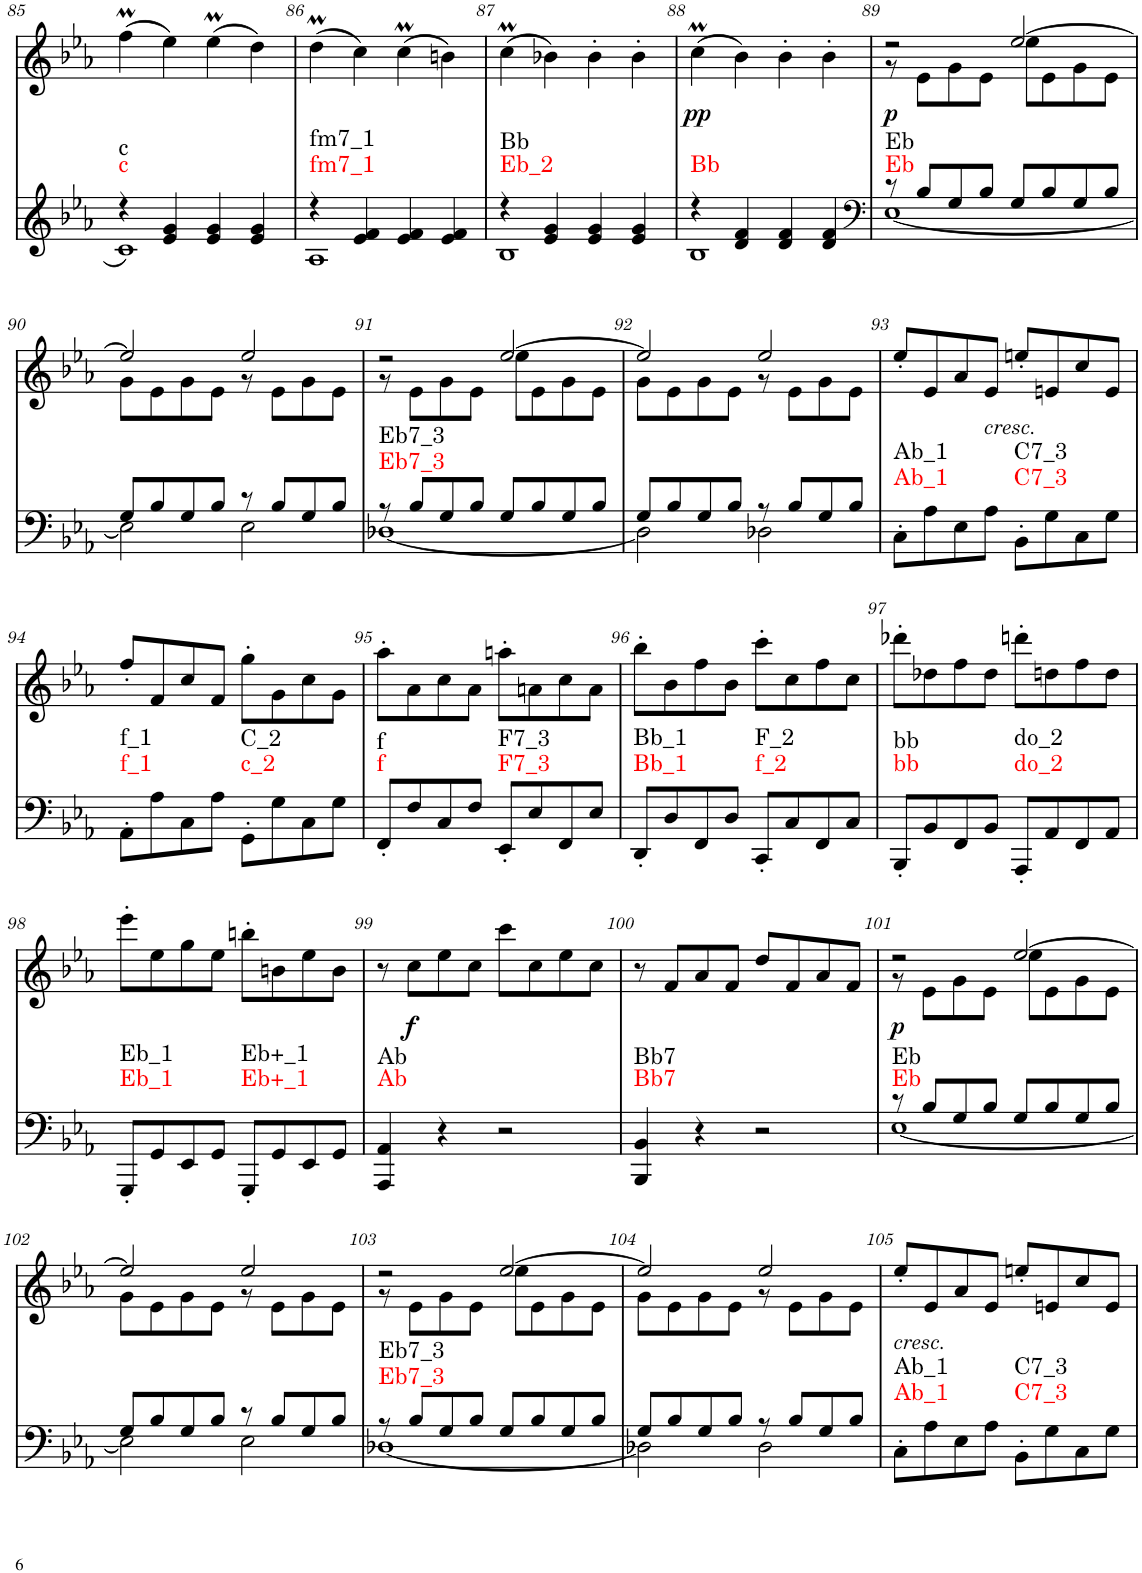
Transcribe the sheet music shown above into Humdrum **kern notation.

**kern	**harte	**kern	**text	**dynam
*part2	*part2	*part1	*part1	*part1
*staff2	*	*staff1	*staff1	*staff1
*I"piano	*	*I"piano	*	*
*I'Pno	*	*I'Pno	*	*
!!LO:PB:g=z
*clefG2	*	*clefG2	*	*
*k[b-e-a-]	*	*k[b-e-a-]	*	*
*c:	*	*c:	*	*
*M2/2	*	*M2/2	*	*
*met(c|)	*	*met(c|)	*	*
=85	=85	=85	=85	=85
*^	*	*	*	*
!	!	!LO:H:n=1:kt=c	!	!	!
!	!	!LO:H:n=2:kt=c	!	!	!
4r	1c	N N	(4ffM\	.	.
4e-/ 4g/	.	.	4ee-\)	.	.
4e-/ 4g/	.	.	(4ee-M\	.	.
4e-/ 4g/	.	.	4dd\)	.	.
=86	=86	=86	=86	=86	=86
!	!	!LO:H:n=1:kt=fm7_1	!	!	!
!	!	!LO:H:n=2:kt=fm7_1	!	!	!
4r	1A-	N N	(4ddm\	.	.
4e-/ 4f/	.	.	4cc\)	.	.
4e-/ 4f/	.	.	(4ccM\	.	.
4e-/ 4f/	.	.	4bn\)	.	.
=87	=87	=87	=87	=87	=87
!	!	!LO:H:n=1:kt=Eb_2	!	!	!
!	!	!LO:H:n=2:kt=Bb	!	!	!
4r	1B-	N N	(4ccM\	.	.
4e-/ 4g/	.	.	4b-X\)	.	.
4e-/ 4g/	.	.	4b-'\	.	.
4e-/ 4g/	.	.	4b-'\	.	.
=88	=88	=88	=88	=88	=88
!	!	!LO:H:kt=Bb	!	!LO:LY:b	!LO:DY:b
4r	1B-	N	(4ccM\	pp	pp
4d/ 4f/	.	.	4b-\)	.	.
4d/ 4f/	.	.	4b-'\	.	.
4d/ 4f/	.	.	4b-'\	.	.
=89	=89	=89	=89	=89	=89
*clefF4	*	*	*	*	*
*	*	*	*^	*	*
!	!	!LO:H:n=1:kt=Eb	!	!	!	!LO:DY:b
!	!	!LO:H:n=2:kt=Eb	!	!	!	!
8r	[1E-	N N	2r	8r	.	p
!	!	!	!	!	!LO:LY:b	!
8B-/L	.	.	.	8e-\L	p	.
8G/	.	.	.	8g\	.	.
8B-/J	.	.	.	8e-\J	.	.
8G/L	.	.	[2ee-/	8ee-\L	.	.
8B-/	.	.	.	8e-\	.	.
8G/	.	.	.	8g\	.	.
8B-/J	.	.	.	8e-\J	.	.
!!LO:LB:g=z	!!
=90	=90	=90	=90	=90	=90	=90
8G/L	2E-\]	.	2ee-/]	8g\L	.	.
8B-/	.	.	.	8e-\	.	.
8G/	.	.	.	8g\	.	.
8B-/J	.	.	.	8e-\J	.	.
8r	2E-\	.	2ee-/	8r	.	.
8B-/L	.	.	.	8e-\L	.	.
8G/	.	.	.	8g\	.	.
8B-/J	.	.	.	8e-\J	.	.
=91	=91	=91	=91	=91	=91	=91
!	!	!LO:H:n=1:kt=Eb7_3	!	!	!	!
!	!	!LO:H:n=2:kt=Eb7_3	!	!	!	!
8r	[1D-X	N N	2r	8r	.	.
8B-/L	.	.	.	8e-\L	.	.
8G/	.	.	.	8g\	.	.
8B-/J	.	.	.	8e-\J	.	.
8G/L	.	.	[2ee-/	8ee-\L	.	.
8B-/	.	.	.	8e-\	.	.
8G/	.	.	.	8g\	.	.
8B-/J	.	.	.	8e-\J	.	.
=92	=92	=92	=92	=92	=92	=92
8G/L	2D-\]	.	2ee-/]	8g\L	.	.
8B-/	.	.	.	8e-\	.	.
8G/	.	.	.	8g\	.	.
8B-/J	.	.	.	8e-\J	.	.
8r	2D-X\	.	2ee-/	8r	.	.
8B-/L	.	.	.	8e-\L	.	.
8G/	.	.	.	8g\	.	.
8B-/J	.	.	.	8e-\J	.	.
*v	*v	*	*	*	*	*
=93	=93	=93	=93	=93	=93
!	!LO:H:n=1:kt=Ab_1	!	!	!	!
!	!LO:H:n=2:kt=Ab_1	!	!	!	!
*	*	*v	*v	*	*
8C'\L	N N	8ee-'/L	.	.
8A-\	.	8e-/	.	.
8E-\	.	8a-/	.	.
!	!	!LO:TX:b:i:t=cresc.	!	!
8A-\J	.	8e-/J	.	.
!	!LO:H:n=1:kt=C7_3	!	!	!
!	!LO:H:n=2:kt=C7_3	!	!	!
8BB-'\L	N N	8een'/L	.	.
8G\	.	8en/	.	.
8C\	.	8cc/	.	.
8G\J	.	8e/J	.	.
!!LO:LB:g=z
=94	=94	=94	=94	=94
!	!LO:H:n=1:kt=f_1	!	!	!
!	!LO:H:n=2:kt=f_1	!	!	!
8AA-'\L	N N	8ff'/L	.	.
8A-\	.	8f/	.	.
8C\	.	8cc/	.	.
8A-\J	.	8f/J	.	.
!	!LO:H:n=1:kt=c_2	!	!	!
!	!LO:H:n=2:kt=C_2	!	!	!
8GG'\L	N N	8gg'\L	.	.
8G\	.	8g\	.	.
8C\	.	8cc\	.	.
8G\J	.	8g\J	.	.
=95	=95	=95	=95	=95
!	!LO:H:n=1:kt=f	!	!	!
!	!LO:H:n=2:kt=f	!	!	!
8FF'/L	N N	8aa-'\L	.	.
8F/	.	8a-\	.	.
8C/	.	8cc\	.	.
8F/J	.	8a-\J	.	.
!	!LO:H:n=1:kt=F7_3	!	!	!
!	!LO:H:n=2:kt=F7_3	!	!	!
8EE-'/L	N N	8aan'\L	.	.
8E-/	.	8an\	.	.
8FF/	.	8cc\	.	.
8E-/J	.	8a\J	.	.
=96	=96	=96	=96	=96
!	!LO:H:n=1:kt=Bb_1	!	!	!
!	!LO:H:n=2:kt=Bb_1	!	!	!
8DD'/L	N N	8bb-'\L	.	.
8D/	.	8b-\	.	.
8FF/	.	8ff\	.	.
8D/J	.	8b-\J	.	.
!	!LO:H:n=1:kt=f_2	!	!	!
!	!LO:H:n=2:kt=F_2	!	!	!
8CC'/L	N N	8ccc'\L	.	.
8C/	.	8cc\	.	.
8FF/	.	8ff\	.	.
8C/J	.	8cc\J	.	.
=97	=97	=97	=97	=97
!	!LO:H:n=1:kt=bb	!	!	!
!	!LO:H:n=2:kt=bb	!	!	!
8BBB-'/L	N N	8ddd-X'\L	.	.
8BB-/	.	8dd-X\	.	.
8FF/	.	8ff\	.	.
8BB-/J	.	8dd-\J	.	.
!	!LO:H:n=1:kt=do_2	!	!	!
!	!LO:H:n=2:kt=do_2	!	!	!
8AAA-'/L	N N	8dddn'\L	.	.
8AA-/	.	8ddn\	.	.
8FF/	.	8ff\	.	.
8AA-/J	.	8dd\J	.	.
!!LO:LB:g=z
=98	=98	=98	=98	=98
!	!LO:H:n=1:kt=Eb_1	!	!	!
!	!LO:H:n=2:kt=Eb_1	!	!	!
8GGG'/L	N N	8eee-'\L	.	.
8GG/	.	8ee-\	.	.
8EE-/	.	8gg\	.	.
8GG/J	.	8ee-\J	.	.
!	!LO:H:n=1:kt=Eb+_1	!	!	!
!	!LO:H:n=2:kt=Eb+_1	!	!	!
8GGG'/L	N N	8bbn'\L	.	.
8GG/	.	8bn\	.	.
8EE-/	.	8ee-\	.	.
8GG/J	.	8b\J	.	.
=99	=99	=99	=99	=99
!	!LO:H:n=1:kt=Ab	!	!	!
!	!LO:H:n=2:kt=Ab	!	!	!
4AAA-/ 4AA-/	N N	8r	.	.
!	!	!	!LO:LY:b	!LO:DY:b
.	.	8cc\L	f	f
4r	.	8ee-\	.	.
.	.	8cc\J	.	.
2r	.	8ccc\L	.	.
.	.	8cc\	.	.
.	.	8ee-\	.	.
.	.	8cc\J	.	.
=100	=100	=100	=100	=100
!	!LO:H:n=1:kt=Bb7	!	!	!
!	!LO:H:n=2:kt=Bb7	!	!	!
4BBB-/ 4BB-/	N N	8r	.	.
.	.	8f/L	.	.
4r	.	8a-/	.	.
.	.	8f/J	.	.
2r	.	8dd/L	.	.
.	.	8f/	.	.
.	.	8a-/	.	.
.	.	8f/J	.	.
=101	=101	=101	=101	=101
*^	*	*^	*	*
!	!	!LO:H:n=1:kt=Eb	!	!	!	!LO:DY:b
!	!	!LO:H:n=2:kt=Eb	!	!	!	!
8r	[1E-	N N	2r	8r	.	p
!	!	!	!	!	!LO:LY:b	!
8B-/L	.	.	.	8e-\L	p	.
8G/	.	.	.	8g\	.	.
8B-/J	.	.	.	8e-\J	.	.
8G/L	.	.	[2ee-/	8ee-\L	.	.
8B-/	.	.	.	8e-\	.	.
8G/	.	.	.	8g\	.	.
8B-/J	.	.	.	8e-\J	.	.
!!LO:LB:g=z	!!
=102	=102	=102	=102	=102	=102	=102
8G/L	2E-\]	.	2ee-/]	8g\L	.	.
8B-/	.	.	.	8e-\	.	.
8G/	.	.	.	8g\	.	.
8B-/J	.	.	.	8e-\J	.	.
8r	2E-\	.	2ee-/	8r	.	.
8B-/L	.	.	.	8e-\L	.	.
8G/	.	.	.	8g\	.	.
8B-/J	.	.	.	8e-\J	.	.
=103	=103	=103	=103	=103	=103	=103
!	!	!LO:H:n=1:kt=Eb7_3	!	!	!	!
!	!	!LO:H:n=2:kt=Eb7_3	!	!	!	!
8r	[1D-X	N N	2r	8r	.	.
8B-/L	.	.	.	8e-\L	.	.
8G/	.	.	.	8g\	.	.
8B-/J	.	.	.	8e-\J	.	.
8G/L	.	.	[2ee-/	8ee-\L	.	.
8B-/	.	.	.	8e-\	.	.
8G/	.	.	.	8g\	.	.
8B-/J	.	.	.	8e-\J	.	.
=104	=104	=104	=104	=104	=104	=104
8G/L	2D-X\]	.	2ee-/]	8g\L	.	.
8B-/	.	.	.	8e-\	.	.
8G/	.	.	.	8g\	.	.
8B-/J	.	.	.	8e-\J	.	.
8r	2D-\	.	2ee-/	8r	.	.
8B-/L	.	.	.	8e-\L	.	.
8G/	.	.	.	8g\	.	.
8B-/J	.	.	.	8e-\J	.	.
*v	*v	*	*	*	*	*
=105	=105	=105	=105	=105	=105
!	!LO:H:n=1:kt=Ab_1	!LO:TX:b:i:t=cresc.	!	!	!
!	!LO:H:n=2:kt=Ab_1	!	!	!	!
*	*	*v	*v	*	*
8C'\L	N N	8ee-'/L	.	.
8A-\	.	8e-/	.	.
8E-\	.	8a-/	.	.
8A-\J	.	8e-/J	.	.
!	!LO:H:n=1:kt=C7_3	!	!	!
!	!LO:H:n=2:kt=C7_3	!	!	!
8BB-'\L	N N	8een'/L	.	.
8G\	.	8en/	.	.
8C\	.	8cc/	.	.
8G\J	.	8e/J	.	.
=	=	=	=	=
*-	*-	*-	*-	*-
